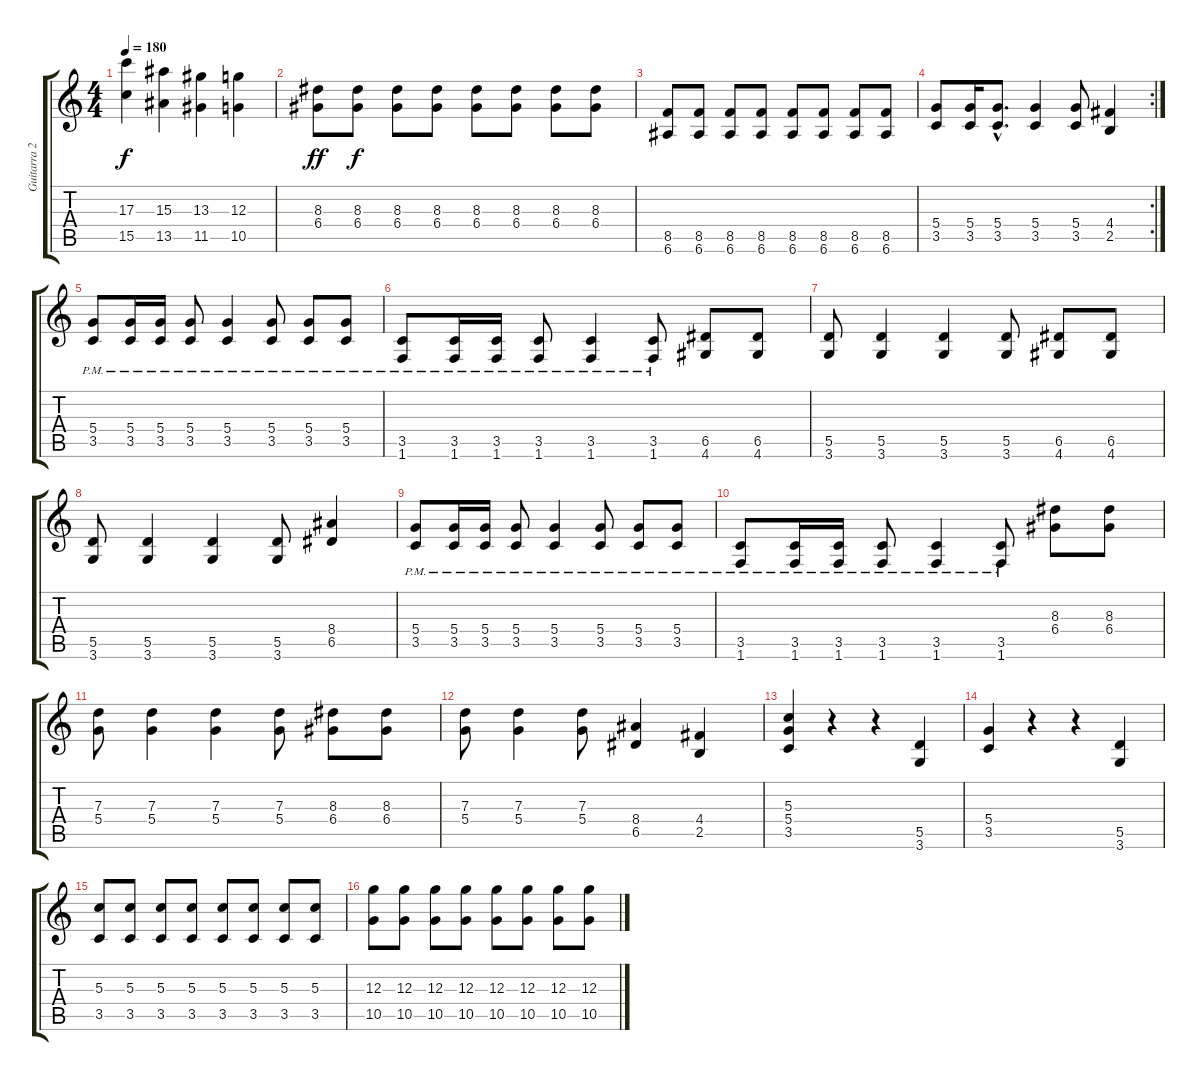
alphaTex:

\track ("Guitarra 2" "Guitarra 2") {instrument distortionguitar}
\staff {score tabs}
\tuning (E4 B3 G3 D3 A2 E2) {hide}
\ts (4 4)
\tempo 180
\clef g2
\ks c
(17.3 15.5).4{dy f volume 15} (15.3 13.5).4{volume 15} (13.3 11.5).4{volume 15} (12.3 10.5).4{volume 15} |
(8.3 6.4).8{dy ff} (8.3 6.4).8{dy f} (8.3 6.4).8 (8.3 6.4).8 (8.3 6.4).8 (8.3 6.4).8 (8.3 6.4).8 (8.3 6.4).8 |
(8.5 6.6).8 (8.5 6.6).8 (8.5 6.6).8 (8.5 6.6).8 (8.5 6.6).8 (8.5 6.6).8 (8.5 6.6).8 (8.5 6.6).8 |
\rc 2
(5.4 3.5).8 (5.4 3.5).16 (5.4{hac} 3.5{hac}).8{d} (5.4 3.5).4 (5.4 3.5).8 (4.4 2.5).4 |
(5.4{pm} 3.5{pm}).8 (5.4{pm} 3.5{pm}).16 (5.4{pm} 3.5{pm}).16 (5.4{pm} 3.5{pm}).8 (5.4{pm} 3.5{pm}).4 (5.4{pm} 3.5{pm}).8 (5.4{pm} 3.5{pm}).8 (5.4{pm} 3.5{pm}).8 |
(3.5{pm} 1.6{pm}).8 (3.5{pm} 1.6{pm}).16 (3.5{pm} 1.6{pm}).16 (3.5{pm} 1.6{pm}).8 (3.5{pm} 1.6{pm}).4 (3.5{pm} 1.6{pm}).8 (6.5 4.6).8 (6.5 4.6).8 |
(5.5 3.6).8 (5.5 3.6).4 (5.5 3.6).4 (5.5 3.6).8 (6.5 4.6).8 (6.5 4.6).8 |
(5.5 3.6).8 (5.5 3.6).4 (5.5 3.6).4 (5.5 3.6).8 (8.4 6.5).4 |
(5.4{pm} 3.5{pm}).8 (5.4{pm} 3.5{pm}).16 (5.4{pm} 3.5{pm}).16 (5.4{pm} 3.5{pm}).8 (5.4{pm} 3.5{pm}).4 (5.4{pm} 3.5{pm}).8 (5.4{pm} 3.5{pm}).8 (5.4{pm} 3.5{pm}).8 |
(3.5{pm} 1.6{pm}).8 (3.5{pm} 1.6{pm}).16 (3.5{pm} 1.6{pm}).16 (3.5{pm} 1.6{pm}).8 (3.5{pm} 1.6{pm}).4 (3.5{pm} 1.6{pm}).8 (8.3 6.4).8 (8.3 6.4).8 |
(7.3 5.4).8 (7.3 5.4).4 (7.3 5.4).4 (7.3 5.4).8 (8.3 6.4).8 (8.3 6.4).8 |
(7.3 5.4).8 (7.3 5.4).4 (7.3 5.4).8 (8.4 6.5).4 (4.4 2.5).4 |
(5.3 5.4 3.5).4 r.4 r.4 (5.5 3.6).4 |
(5.4 3.5).4 r.4 r.4 (5.5 3.6).4 |
(5.3 3.5).8 (5.3 3.5).8 (5.3 3.5).8 (5.3 3.5).8 (5.3 3.5).8 (5.3 3.5).8 (5.3 3.5).8 (5.3 3.5).8 |
(12.3 10.5).8 (12.3 10.5).8 (12.3 10.5).8 (12.3 10.5).8 (12.3 10.5).8 (12.3 10.5).8 (12.3 10.5).8 (12.3 10.5).8
